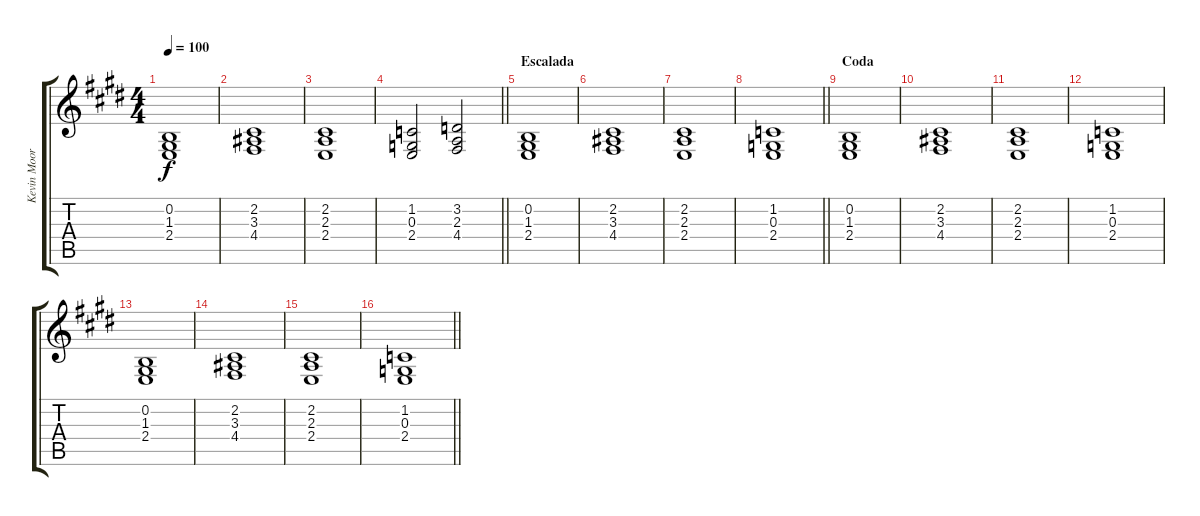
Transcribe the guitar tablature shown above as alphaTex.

\track ("Kevin Moore II" "Kevin Moor") {instrument rockorgan}
\staff {score tabs}
\tuning (E4 B3 G3 D3 A2 E2) {hide}
\ts (4 4)
\tempo 100
\clef g2
\ks e
(0.2 1.3 2.4).1{dy f} |
(2.2 3.3 4.4).1 |
(2.2 2.3 2.4).1 |
\barLineRight lightlight
(1.2 0.3 2.4).2 (3.2 2.3 4.4).2 |
\section ("" "Escalada")
(0.2 1.3 2.4).1 |
(2.2 3.3 4.4).1 |
(2.2 2.3 2.4).1 |
\barLineRight lightlight
(1.2 0.3 2.4).1 |
\section ("" "Coda")
(0.2 1.3 2.4).1 |
(2.2 3.3 4.4).1 |
(2.2 2.3 2.4).1 |
(1.2 0.3 2.4).1 |
(0.2 1.3 2.4).1 |
(2.2 3.3 4.4).1 |
(2.2 2.3 2.4).1 |
\barLineRight lightlight
(1.2 0.3 2.4).1
